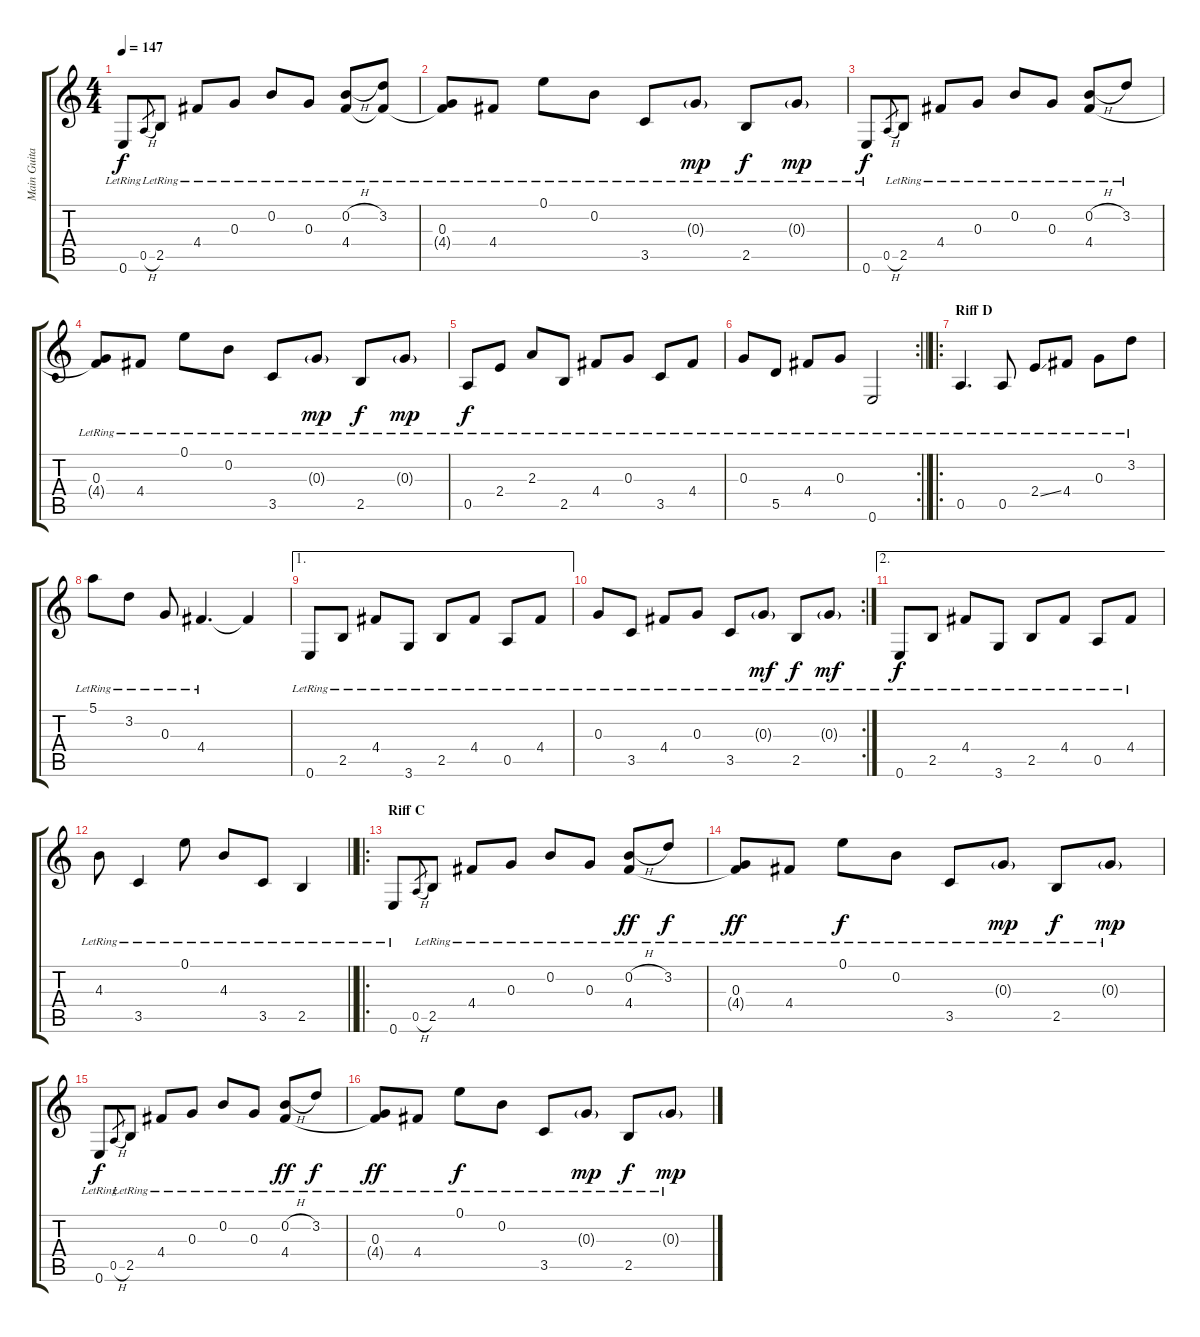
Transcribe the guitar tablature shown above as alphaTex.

\track ("Main Guitar" "Main Guita") {instrument acousticguitarnylon}
\staff {score tabs}
\tuning (E4 B3 G3 D3 A2 E2) {hide}
\ts (4 4)
\tempo 147
\clef g2
\ks c
0.6{lr}.8{dy f} 0.5{h}.8{gr} 2.5{lr}.8 4.4{lr}.8 0.3{lr}.8 0.2{lr}.8 0.3{lr}.8 (0.2{h lr} 4.4{lr}).8 (3.2{lr} 4.4{t}).8 |
(0.3{lr} 4.4{t}).8 4.4{lr}.8 0.1{lr}.8 0.2{lr}.8 3.5{lr}.8 0.3{g lr}.8{dy mp} 2.5{lr}.8{dy f} 0.3{g lr}.8{dy mp} |
0.6{lr}.8{dy f} 0.5{h}.8{gr} 2.5{lr}.8 4.4{lr}.8 0.3{lr}.8 0.2{lr}.8 0.3{lr}.8 (0.2{h lr} 4.4{lr}).8 3.2{lr}.8 |
(0.3{lr} 4.4{t}).8 4.4{lr}.8 0.1{lr}.8 0.2{lr}.8 3.5{lr}.8 0.3{g lr}.8{dy mp} 2.5{lr}.8{dy f} 0.3{g lr}.8{dy mp} |
0.5{lr}.8{dy f} 2.4{lr}.8 2.3{lr}.8 2.5{lr}.8 4.4{lr}.8 0.3{lr}.8 3.5{lr}.8 4.4{lr}.8 |
\rc 2
\barLineRight lightlight
0.3{lr}.8 5.5{lr}.8 4.4{lr}.8 0.3{lr}.8 0.6{lr}.2 |
\ro
\section ("" "Riff D")
0.5{lr}.4{d} 0.5{lr}.8 2.4{ss lr}.8 4.4{lr}.8 0.3{lr}.8 3.2{lr}.8 |
5.1{lr}.8 3.2{lr}.8 0.3{lr}.8 4.4{lr}.4{d} 4.4{t}.4 |
\ae 1
0.6{lr}.8 2.5{lr}.8 4.4{lr}.8 3.6{lr}.8 2.5{lr}.8 4.4{lr}.8 0.5{lr}.8 4.4{lr}.8 |
\rc 2
0.3{lr}.8 3.5{lr}.8 4.4{lr}.8 0.3{lr}.8 3.5{lr}.8 0.3{g lr}.8{dy mf} 2.5{lr}.8{dy f} 0.3{g lr}.8{dy mf} |
\ae 2
0.6{lr}.8{dy f} 2.5{lr}.8 4.4{lr}.8 3.6{lr}.8 2.5{lr}.8 4.4{lr}.8 0.5{lr}.8 4.4{lr}.8 |
\barLineRight lightlight
4.3{lr}.8 3.5{lr}.4 0.1{lr}.8 4.3{lr}.8 3.5{lr}.8 2.5{lr}.4 |
\ro
\section ("" "Riff C")
0.6{lr}.8 0.5{h}.8{gr} 2.5{lr}.8 4.4{lr}.8 0.3{lr}.8 0.2{lr}.8 0.3{lr}.8 (0.2{h lr} 4.4{lr}).8{dy ff} 3.2{lr}.8{dy f} |
(0.3{lr} 4.4{t}).8{dy ff} 4.4{lr}.8 0.1{lr}.8{dy f} 0.2{lr}.8 3.5{lr}.8 0.3{g lr}.8{dy mp} 2.5{lr}.8{dy f} 0.3{g lr}.8{dy mp} |
0.6{lr}.8{dy f} 0.5{h}.8{gr} 2.5{lr}.8 4.4{lr}.8 0.3{lr}.8 0.2{lr}.8 0.3{lr}.8 (0.2{h lr} 4.4{lr}).8{dy ff} 3.2{lr}.8{dy f} |
(0.3{lr} 4.4{t}).8{dy ff} 4.4{lr}.8 0.1{lr}.8{dy f} 0.2{lr}.8 3.5{lr}.8 0.3{g lr}.8{dy mp} 2.5{lr}.8{dy f} 0.3{g lr}.8{dy mp}
